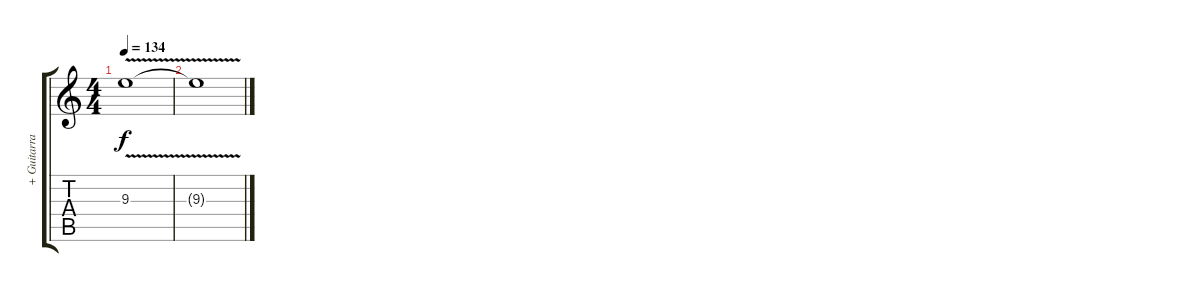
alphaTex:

\track ("+ Guitarra" "+ Guitarra") {instrument overdrivenguitar}
\staff {score tabs}
\tuning (E4 B3 G3 D3 A2 D2) {hide}
\ts (4 4)
\tempo 134
\clef g2
\ks c
9.3{v t}.1{dy f} |
9.3{v t}.1
